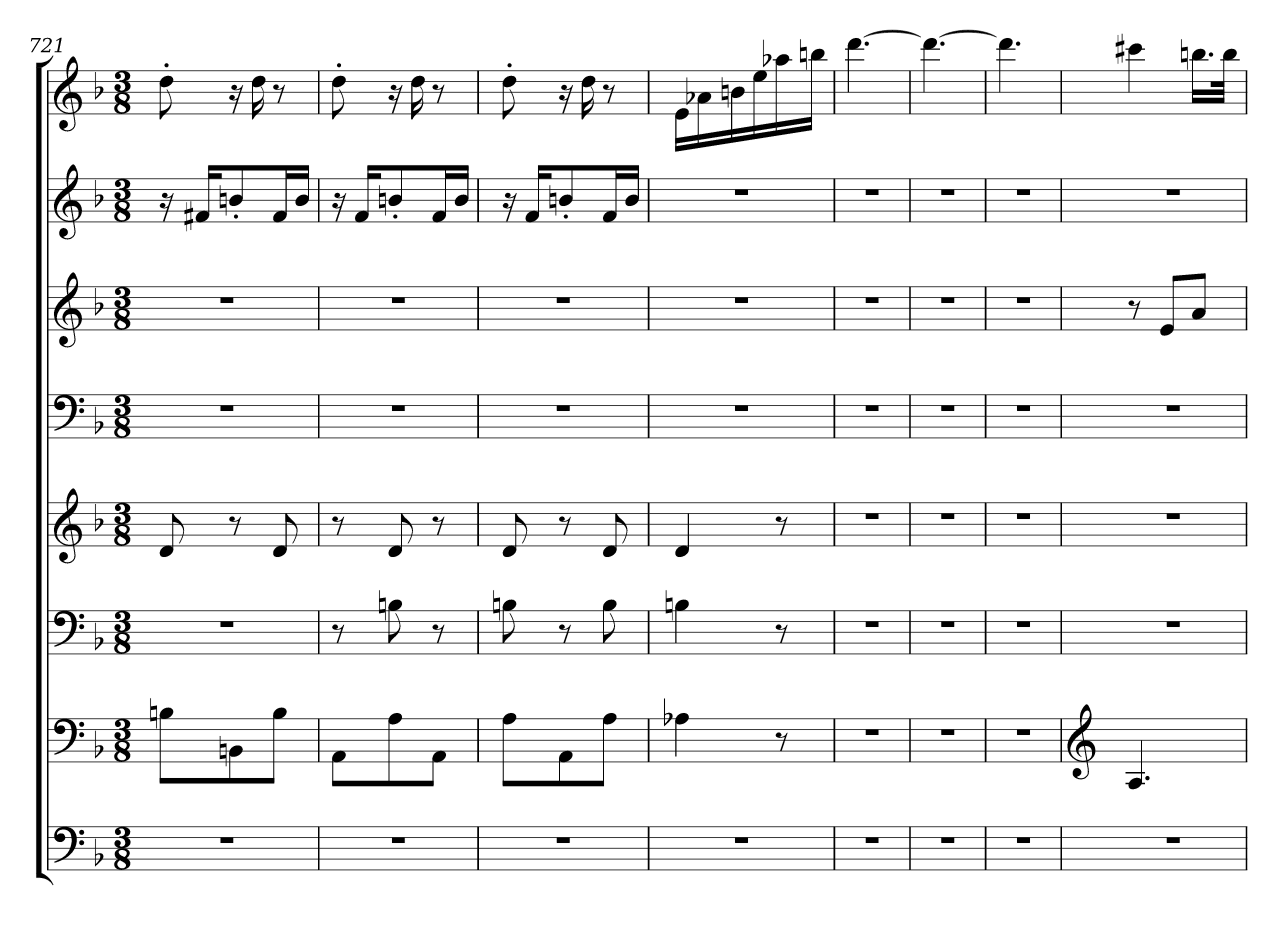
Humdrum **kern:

**kern	**kern	**kern	**kern	**kern	**kern	**kern	**kern
*part5	*part5	*part4	*part4	*part3	*part3	*part2	*part1
*staff8	*staff7	*staff6	*staff5	*staff4	*staff3	*staff2	*staff1
*clefF4	*clefF4	*clefF4	*clefG2	*clefF4	*clefG2	*clefG2	*clefG2
*k[b-]	*k[b-]	*k[b-]	*k[b-]	*k[b-]	*k[b-]	*k[b-]	*k[b-]
*M3/8	*M3/8	*M3/8	*M3/8	*M3/8	*M3/8	*M3/8	*M3/8
=721	=721	=721	=721	=721	=721	=721	=721
4.r	8Bn\L	4.r	8d/	4.r	4.r	16r	8dd'\
.	.	.	.	.	.	16f#X/KL	.
.	8BBn\	.	8r	.	.	8bn'/	16r
.	.	.	.	.	.	.	16dd\
.	8B\J	.	8d/	.	.	16f#/L	8r
.	.	.	.	.	.	16b/JJ	.
=722	=722	=722	=722	=722	=722	=722	=722
4.r	8AA\L	8r	8r	4.r	4.r	16r	8dd'\
.	.	.	.	.	.	16f/KL	.
.	8A\	8Bn\	8d/	.	.	8bn'/	16r
.	.	.	.	.	.	.	16dd\
.	8AA\J	8r	8r	.	.	16f/L	8r
.	.	.	.	.	.	16b/JJ	.
=723	=723	=723	=723	=723	=723	=723	=723
4.r	8A\L	8Bn\	8d/	4.r	4.r	16r	8dd'\
.	.	.	.	.	.	16f/KL	.
.	8AA\	8r	8r	.	.	8bn'/	16r
.	.	.	.	.	.	.	16dd\
.	8A\J	8B\	8d/	.	.	16f/L	8r
.	.	.	.	.	.	16b/JJ	.
!!LO:PB:g=z
=724	=724	=724	=724	=724	=724	=724	=724
*	*	*	*	*	*	*	*MM154
4.r	4A-X\	4Bn\	4d/	4.r	4.r	4.r	16e\LL
.	.	.	.	.	.	.	16a-X\
.	.	.	.	.	.	.	16bn\
.	.	.	.	.	.	.	16ee\
.	8r	8r	8r	.	.	.	16aa-X\
.	.	.	.	.	.	.	16bbn\JJ
=725	=725	=725	=725	=725	=725	=725	=725
4.r	4.r	4.r	4.r	4.r	4.r	4.r	[4.ddd\
=726	=726	=726	=726	=726	=726	=726	=726
4.r	4.r	4.r	4.r	4.r	4.r	4.r	4.ddd\_
=727	=727	=727	=727	=727	=727	=727	=727
4.r	4.r	4.r	4.r	4.r	4.r	4.r	4.ddd\]
=728	=728	=728	=728	=728	=728	=728	=728
*	*clefG2	*	*	*	*	*	*
*	*	*	*	*	*	*	*MM154
4.r	4.A/	4.r	4.r	4.r	8r	4.r	4ccc#X\
.	.	.	.	.	8e/L	.	.
.	.	.	.	.	8a/J	.	16.bbn\LL
.	.	.	.	.	.	.	32bb\JJk
=	=	=	=	=	=	=	=
*-	*-	*-	*-	*-	*-	*-	*-
